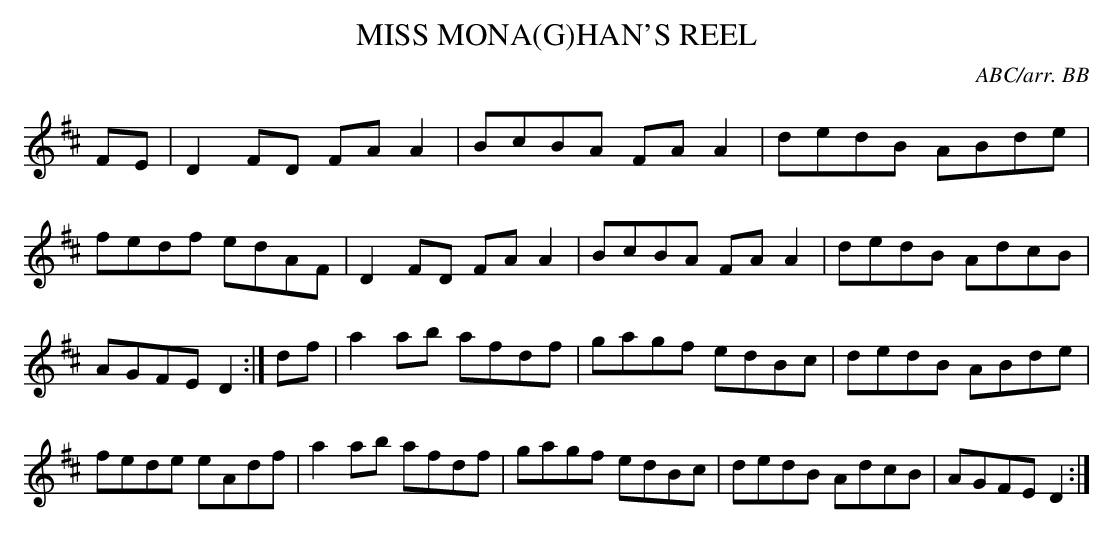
X:1
T:MISS MONA(G)HAN'S REEL\
C:ABC/arr. BB\
M:C\
K:D\
FE|D2FD FAA2|BcBA FAA2|dedB ABde|fedf edAF|\
D2FD FAA2|BcBA FAA2|dedB AdcB|AGFE D2 :|\
df|a2ab afdf|gagf edBc|dedB ABde|fede eAdf|\
a2ab afdf|gagf edBc|dedB AdcB|AGFE D2 :|\
\
\
